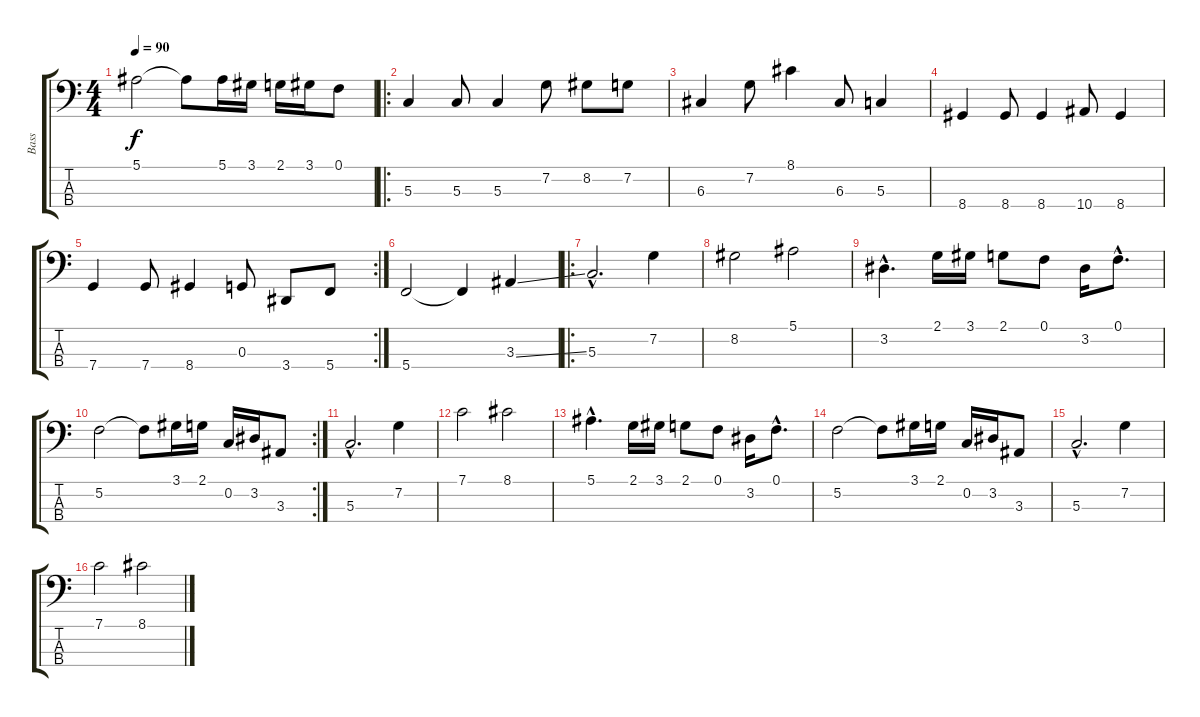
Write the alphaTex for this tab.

\track ("Bass" "Bass") {instrument electricbassfinger}
\staff {score tabs}
\tuning (F2 C2 G1 C1) {hide}
\ts (4 4)
\tempo 90
\clef f4
\ks c
5.1.2{dy f} 5.1{t}.8 5.1.16 3.1.16 2.1.16 3.1.16 0.1.8 |
\ro
5.3.4 5.3.8 5.3.4 7.2.8 8.2.8 7.2.8 |
6.3.4 7.2.8 8.1.4 6.3.8 5.3.4 |
8.4.4 8.4.8 8.4.4 10.4.8 8.4.4 |
\rc 2
7.4.4 7.4.8 8.4.4 0.3.8 3.4.8 5.4.8 |
5.4.2 5.4{t}.4 3.3{ss}.4 |
\ro
5.3{hac}.2{d} 7.2.4 |
8.2.2 5.1.2 |
3.2{hac}.4{d} 2.1.16 3.1.16 2.1.8 0.1.8 3.2.16 0.1{hac}.8{d} |
\rc 2
5.2.2 5.2{t}.8 3.1.16 2.1.16 0.2.16 3.2.16 3.3.8 |
5.3{hac}.2{d} 7.2.4 |
7.1.2 8.1.2 |
5.1{hac}.4{d} 2.1.16 3.1.16 2.1.8 0.1.8 3.2.16 0.1{hac}.8{d} |
5.2.2 5.2{t}.8 3.1.16 2.1.16 0.2.16 3.2.16 3.3.8 |
5.3{hac}.2{d} 7.2.4 |
7.1.2 8.1.2
